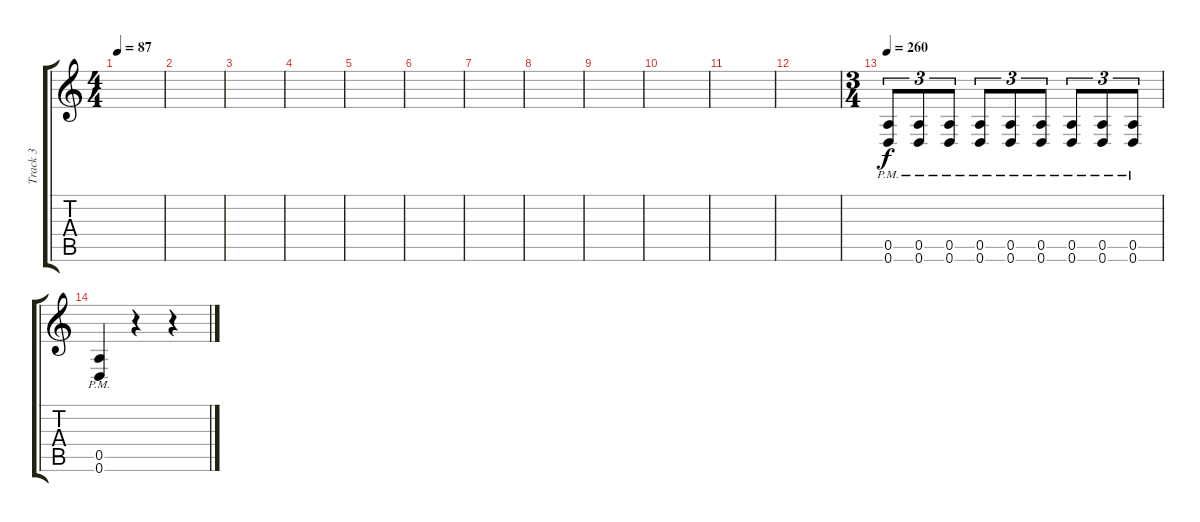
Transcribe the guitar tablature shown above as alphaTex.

\track ("Track 3" "Track 3") {instrument distortionguitar}
\staff {score tabs}
\tuning (E4 B3 G3 D3 A2 D2) {hide}
\ts (4 4)
\tempo 87
\clef g2
\ks c
|
|
|
|
|
|
|
|
|
|
|
|
\ts (3 4)
\tempo 260
(0.5{pm} 0.6{pm}).8{tu (3 2)} (0.5{pm} 0.6{pm}).8{tu (3 2)} (0.5{pm} 0.6{pm}).8{tu (3 2)} (0.5{pm} 0.6{pm}).8{tu (3 2)} (0.5{pm} 0.6{pm}).8{tu (3 2)} (0.5{pm} 0.6{pm}).8{tu (3 2)} (0.5{pm} 0.6{pm}).8{tu (3 2)} (0.5{pm} 0.6{pm}).8{tu (3 2)} (0.5{pm} 0.6{pm}).8{tu (3 2)} |
(0.5{pm} 0.6{pm}).4 r.4 r.4
